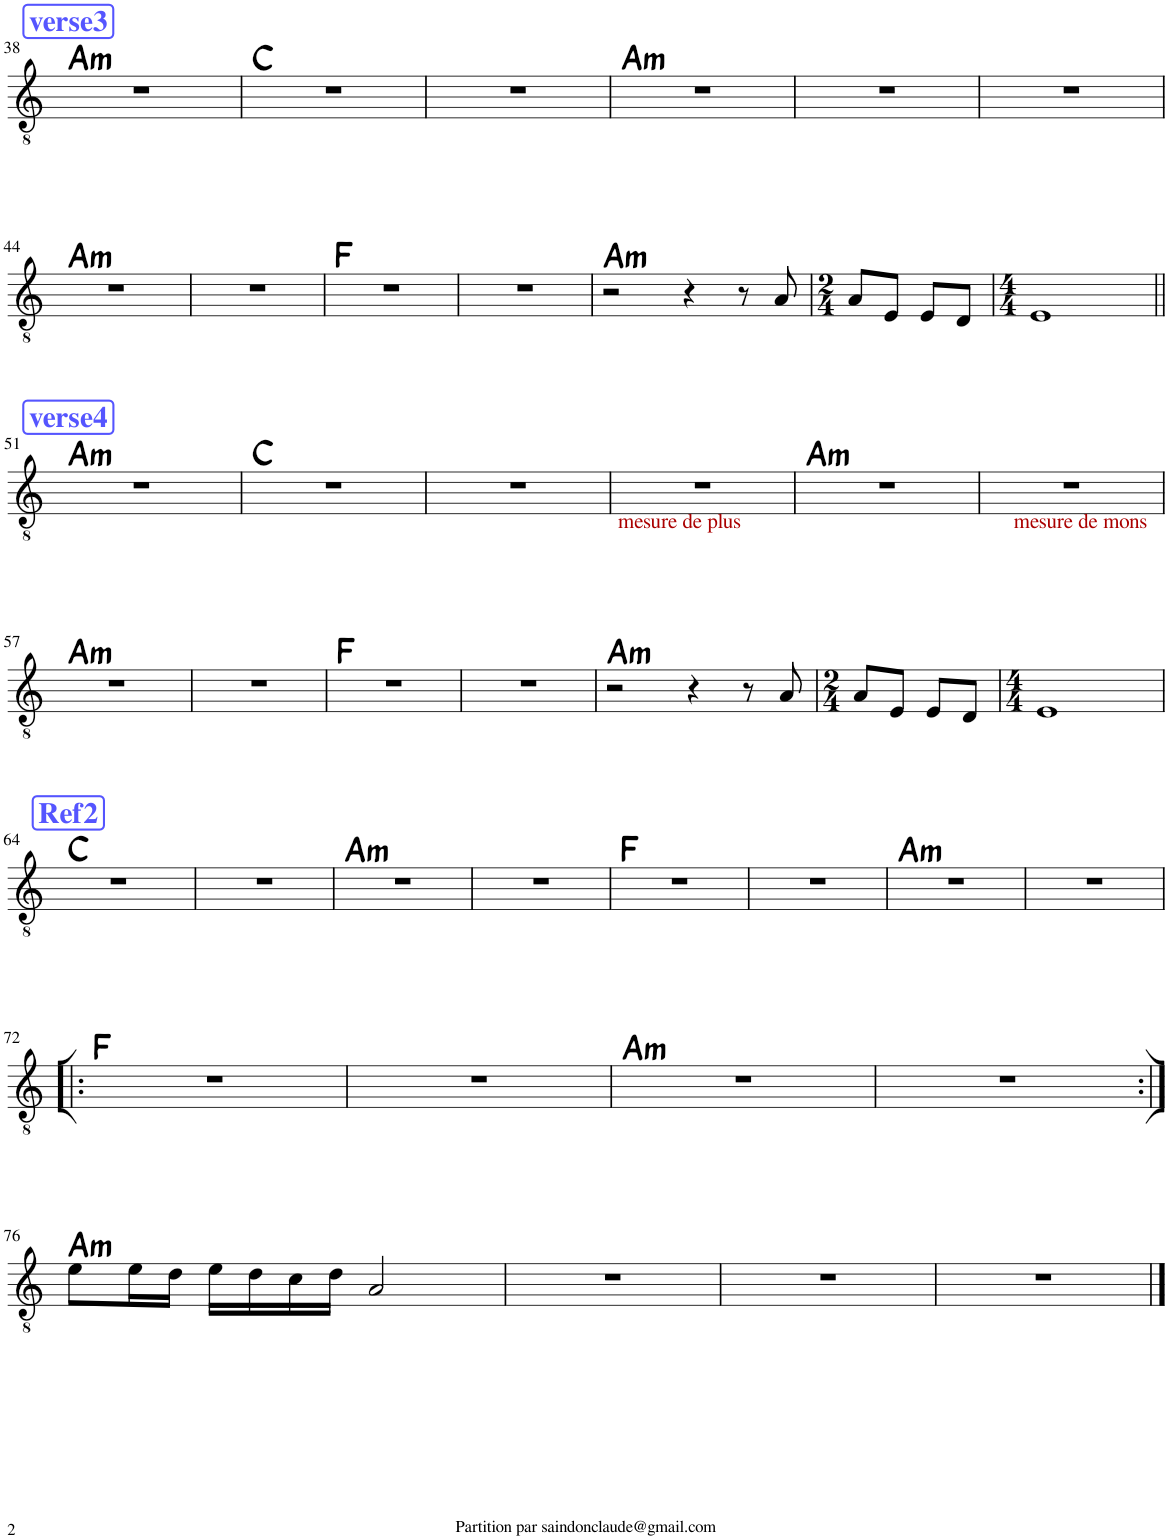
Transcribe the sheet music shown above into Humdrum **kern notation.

**kern	**harte
*part1	*part1
*staff1	*
*I"Classical Guitar	*
*I'Guit.	*
!!LO:PB:g=z
*clefGv2	*
*k[]	*
*M4/4	*
!!LO:REH:place=s1:a:B:cj:color=#5555FF:fs=14:t=verse3
=38	=38
!	!LO:H:kt=m
1r	A:min
=39	=39
1r	C:maj
=40	=40
1r	.
=41	=41
!	!LO:H:kt=m
1r	A:min
=42	=42
1r	.
=43	=43
1r	.
!!LO:LB:g=z
=44	=44
!	!LO:H:kt=m
1r	A:min
=45	=45
1r	.
=46	=46
1r	F:maj
=47	=47
1r	.
=48	=48
!	!LO:H:kt=m
2r	A:min
4r	.
8r	.
8A/	.
=49	=49
*M2/4	*
8A/L	.
8E/J	.
8E/L	.
8D/J	.
=50	=50
*M4/4	*
1E	.
!!LO:LB:g=z
!!LO:REH:place=s1:a:B:cj:color=#5555FF:fs=14:t=verse4
=51||	=51||
!	!LO:H:kt=m
1r	A:min
=52	=52
1r	C:maj
=53	=53
1r	.
=54	=54
!LO:TX:b:color=#AA0000:t=mesure de plus	!
1r	.
=55	=55
!	!LO:H:kt=m
1r	A:min
=56	=56
!LO:TX:b:color=#AA0000:t=mesure de mons	!
1r	.
!!LO:LB:g=z
=57	=57
!	!LO:H:kt=m
1r	A:min
=58	=58
1r	.
=59	=59
1r	F:maj
=60	=60
1r	.
=61	=61
!	!LO:H:kt=m
2r	A:min
4r	.
8r	.
8A/	.
=62	=62
*M2/4	*
8A/L	.
8E/J	.
8E/L	.
8D/J	.
=63	=63
*M4/4	*
1E	.
!!LO:LB:g=z
!!LO:REH:place=s1:a:B:cj:color=#5555FF:fs=14:t=Ref2
=64	=64
1r	C:maj
=65	=65
1r	.
=66	=66
!	!LO:H:kt=m
1r	A:min
=67	=67
1r	.
=68	=68
1r	F:maj
=69	=69
1r	.
=70	=70
!	!LO:H:kt=m
1r	A:min
=71	=71
1r	.
!!LO:LB:g=z
=72!|:	=72!|:
1r	F:maj
=73	=73
1r	.
=74	=74
!	!LO:H:kt=m
1r	A:min
=75	=75
1r	.
!!LO:LB:g=z
=76:|!	=76:|!
!	!LO:H:kt=m
8e\L	A:min
16e\L	.
16d\JJ	.
16e\LL	.
16d\	.
16c\	.
16d\JJ	.
2A/	.
=77	=77
1r	.
=78	=78
1r	.
=79	=79
1r	.
==	==
*-	*-
